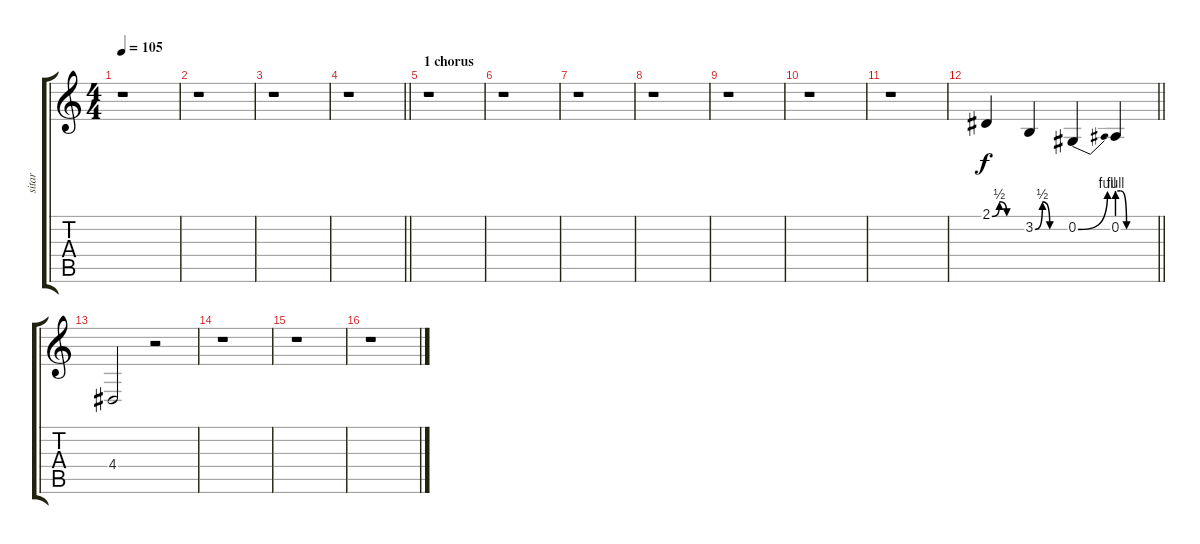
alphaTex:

\track ("sitar" "sitar") {instrument sitar}
\staff {score tabs}
\tuning (Db4 Ab3 E3 B2 Gb2 Db2) {hide}
\ts (4 4)
\tempo 105
\clef g2
\ks c
r.1{dy f} |
r.1 |
r.1 |
\barLineRight lightlight
r.1 |
\section ("" "1 chorus")
r.1 |
r.1 |
r.1 |
r.1 |
r.1 |
r.1 |
r.1 |
\barLineRight lightlight
2.1{be (custom 0 0 15 2 30 0 60 0)}.4{volume 7} 3.2{be (custom 0 0 15 2 30 0 60 0)}.4 0.2{be (bend 0 0 60 4)}.4 0.2{be (custom 0 4 5 4 15 0 60 0)}.4 |
\section ("" "")
4.4.2{volume 0} r.2{volume 7} |
r.1 |
r.1 |
r.1
